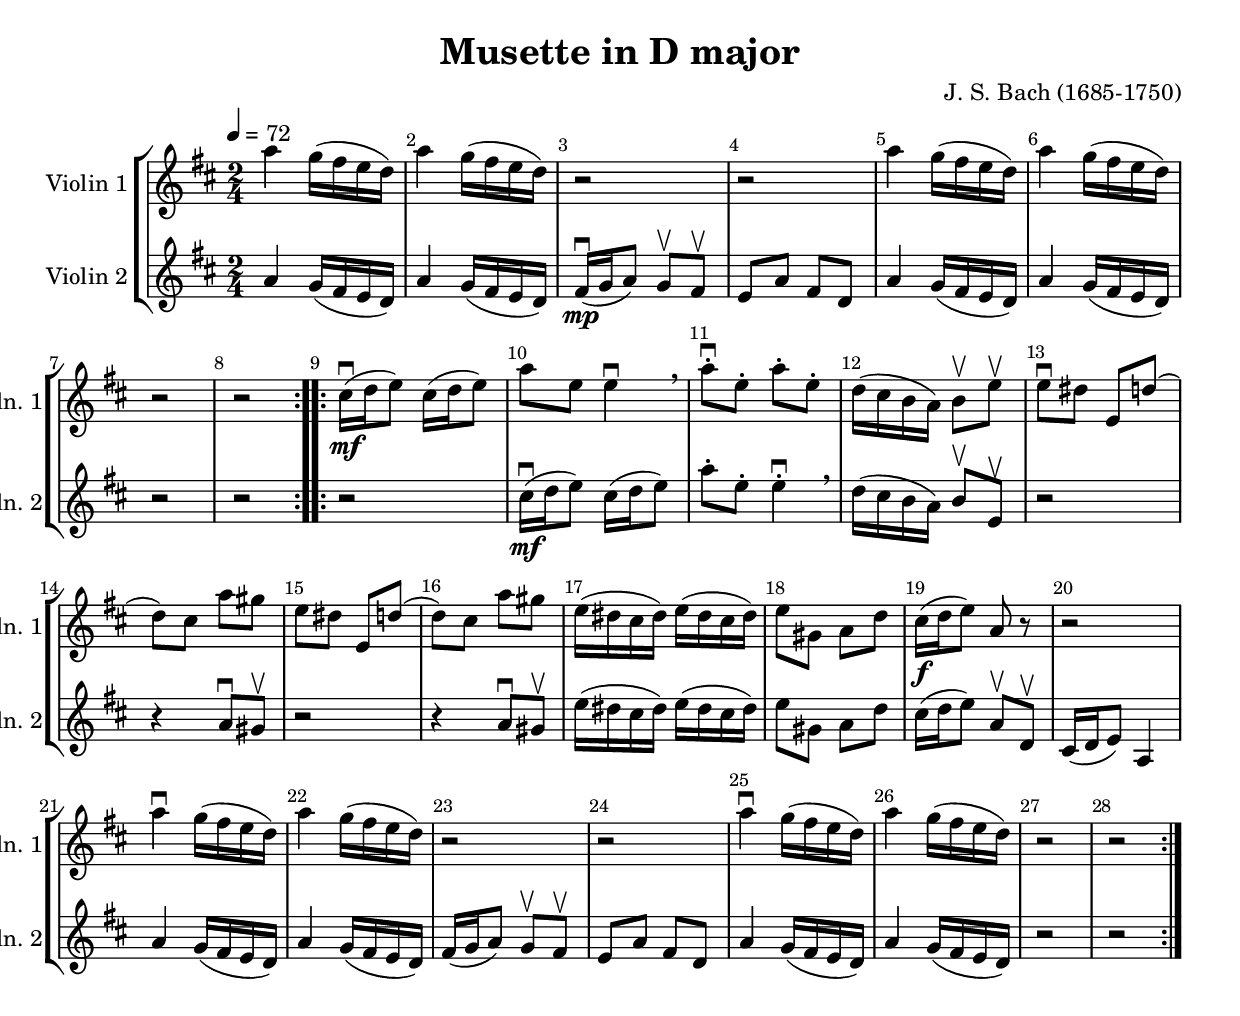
\version "2.18.2"
\header {
  title = "Musette in D major"
  composer = "J. S. Bach (1685-1750)"
}
\layout {
  \context {
    \Score
      \override BarNumber.break-visibility = ##(#f #t #t)
      %% \override SpacingSpanner.base-shortest-duration = #(ly:make-moment 1/24)
  }
}

voiceconsts = {
  \key d \major
  \time 2/4
  \numericTimeSignature
  \compressFullBarRests 
  \override MultiMeasureRest.expand-limit=#1
  \tempo 4=72
 }
\book {
  \score {
    \new StaffGroup <<
      \new Staff \with { 
                   instrumentName = #"Violin 1" 
                   shortInstrumentName = #"Vln. 1"
                 } {
        \new Voice {
          \relative c' {
            \voiceconsts
            \repeat volta 2 {
              a''4 g16( fis e d) | a'4 g16( fis e d) | r2 | r2 | a'4 g16( fis e d) |
              a'4 g16( fis e d) | r2 | r2 
            }
            \repeat volta 2 {
              cis16(\mf\downbow d e8) cis16( d e8) | a8 e e4\downbow \breathe |
              a8-.\downbow e-. a-. e-. | d16( cis b a) b8\upbow e\upbow |
              e8\downbow dis e, d'( | d8) cis a' gis | e8 dis e, d'( | 
              d) cis a' gis | e16( dis cis dis) e( dis cis dis) | e8 gis, a d |
              cis16(\f d e8) a,8 r8 | r2 | a'4\downbow g16( fis e d) |
              a'4 g16( fis e d) | r2 | r2 | a'4\downbow g16( fis e d) |
              a'4 g16( fis e d) | r2 r2
            }
          }
        }
      }
      \new Staff \with { 
                   instrumentName = "Violin 2" 
                   shortInstrumentName = #"Vln. 2"
                 } {
        \new Voice {
          \relative c' {
            \voiceconsts
            \repeat volta 2 {
              a'4 g16( fis e d) | a'4 g16( fis e d) | fis16\mp\downbow( g a8) g8\upbow fis\upbow| 
              e8 a fis8 d| a'4 g16( fis e d) | a'4 g16( fis e d) | r2 | r2 
            }
            \repeat volta 2 {
              r2 | cis'16(\downbow\mf d e8) cis16( d e8) | a8-. e-. e4-.\downbow\breathe |
              d16( cis b a) b8\upbow e,\upbow | r2 | r4 a8\downbow gis\upbow | r2 |
              r4 a8\downbow gis\upbow | e'16( dis cis dis) e( dis cis dis) |
              e8 gis, a d | cis16( d e8) a,8\upbow d,\upbow | cis16( d e8) a,4 | 
              a'4 g16( fis e d) | a'4 g16( fis e d) | fis16( g a8) g8\upbow fis\upbow |
              e8 a fis d | a'4 g16( fis e d) | a'4 g16( fis e d) | r2 | r2 
            }
          }
        }
      }
    >>
    \layout { }
    \midi { }
  }
}

%% Last modified: 2016.11.20 12:13:14-0500
